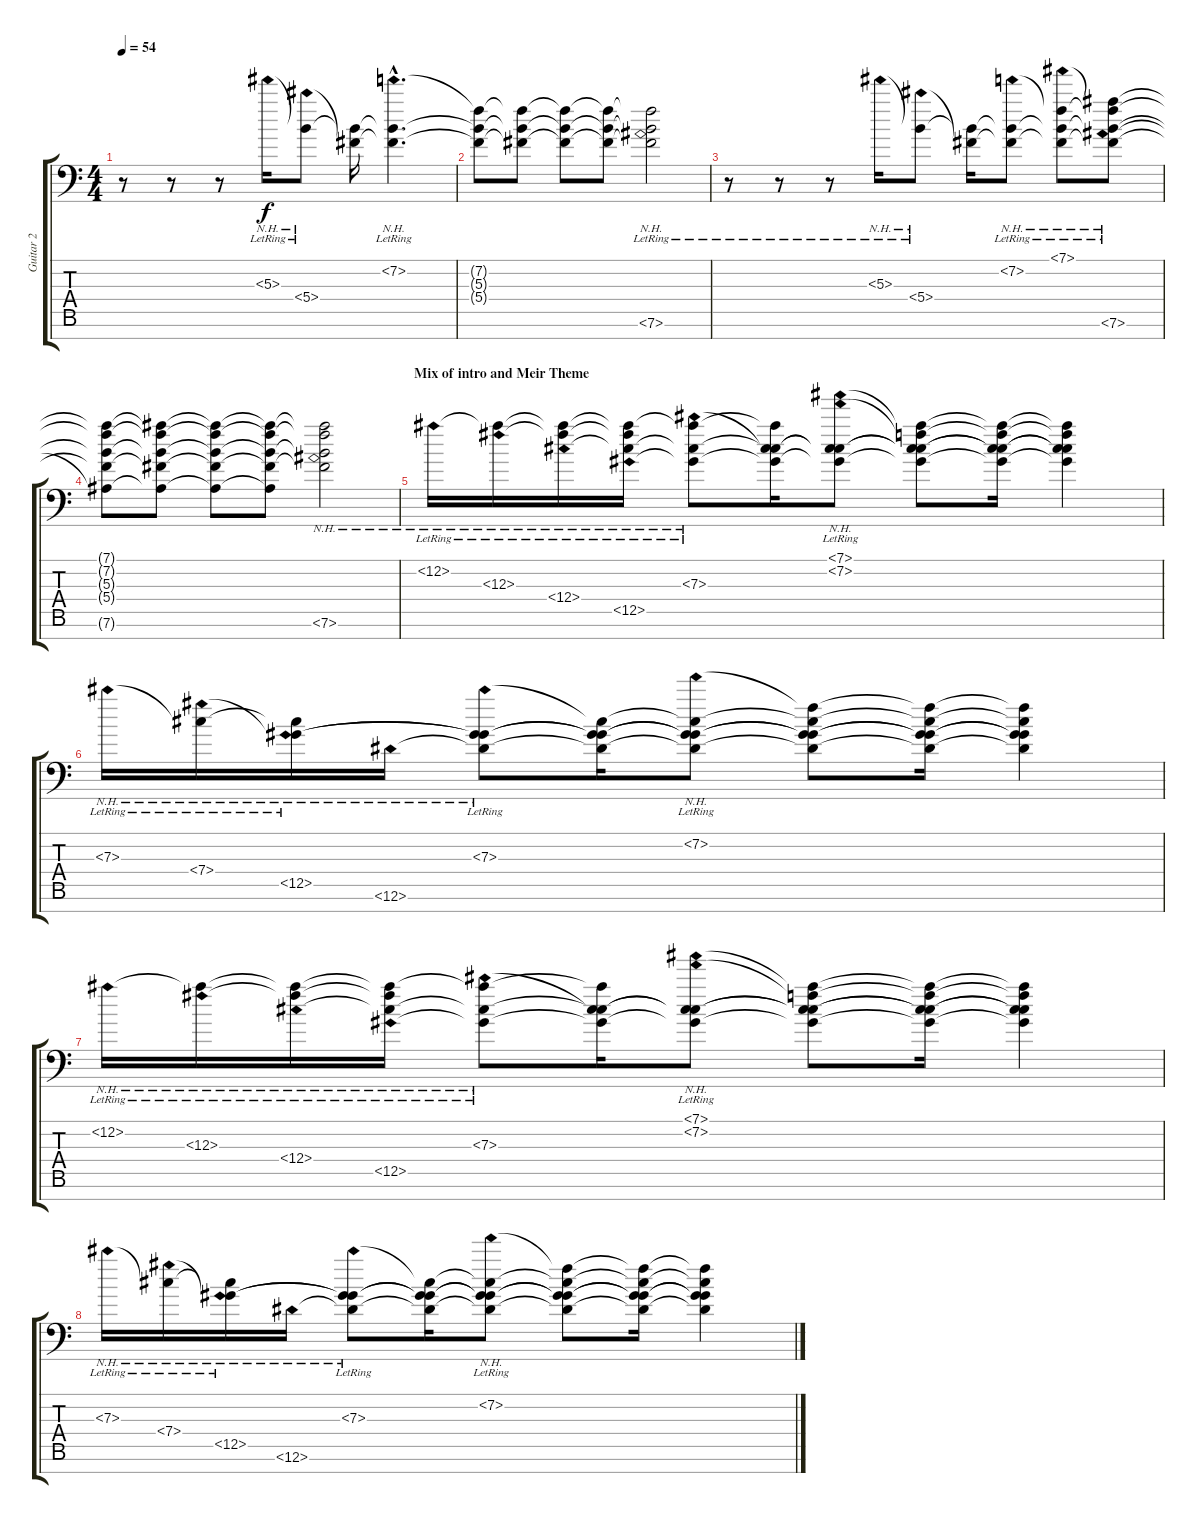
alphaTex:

\track ("Guitar 2" "Guitar 2") {instrument acousticguitarsteel}
\staff {score tabs}
\tuning (Eb4 Bb3 Gb3 Db3 Ab2 Eb2 Bb1) {hide}
\ts (4 4)
\tempo 54
\clef f4
\ks c
r.8{dy f} r.8 r.8 5.3{nh lr}.16 (5.3{t} 5.4{nh lr}).8 (5.3{t} 5.4{t}).16 (7.2{nh hac lr} 5.3{hac t} 5.4{hac t}).4{d} |
(7.2{t} 5.3{t} 5.4{t}).8 (7.2{t} 5.3{t} 5.4{t}).8 (7.2{t} 5.3{t} 5.4{t}).8 (7.2{t} 5.3{t} 5.4{t}).8 (7.2{t} 5.3{t} 5.4{t} 7.6{nh lr}).2 |
r.8 r.8 r.8 5.3{nh lr}.16 (5.3{t} 5.4{nh lr}).8 (5.3{t} 5.4{t}).16 (7.2{nh lr} 5.3{t} 5.4{t}).8 (7.1{nh lr} 7.2{t} 5.3{t} 5.4{t}).8 (7.1{t} 7.2{t} 5.3{t} 5.4{t} 7.6{nh lr}).8 |
(7.1{t} 7.2{t} 5.3{t} 5.4{t} 7.6{t}).8 (7.1{t} 7.2{t} 5.3{t} 5.4{t} 7.6{t}).8 (7.1{t} 7.2{t} 5.3{t} 5.4{t} 7.6{t}).8 (7.1{t} 7.2{t} 5.3{t} 5.4{t} 7.6{t}).8 (7.1{t} 7.2{t} 5.3{t} 5.4{t} 7.6{nh}).2 |
\section ("" "Mix of intro and Meir Theme")
12.2{nh lr}.16 (12.2{t} 12.3{nh lr}).16 (12.2{t} 12.3{t} 12.4{nh lr}).16 (12.2{t} 12.3{t} 12.4{t} 12.5{nh lr}).16 (12.2{t} 7.3{nh lr} 12.4{t} 12.5{t}).8 (12.2{t} 7.3{t} 12.4{t} 12.5{t}).16 (7.1{nh lr} 7.2{nh lr} 7.3{t} 12.4{t} 12.5{t}).8 (7.1{t} 7.2{t} 7.3{t} 12.4{t} 12.5{t}).8 (7.1{t} 7.2{t} 7.3{t} 12.4{t} 12.5{t}).16 (7.1{t} 7.2{t} 7.3{t} 12.4{t} 12.5{t}).4 |
7.3{nh lr}.16 (7.3{t} 7.4{nh lr}).16 (7.3{t} 7.4{t} 12.5{nh lr}).16 12.6{nh}.16 (7.3{nh lr} 7.4{t} 12.5{t} 12.6{t}).8 (7.3{t} 7.4{t} 12.5{t} 12.6{t}).16 (7.2{nh lr} 7.3{t} 7.4{t} 12.5{t} 12.6{t}).8 (7.2{t} 7.3{t} 7.4{t} 12.5{t} 12.6{t}).8 (7.2{t} 7.3{t} 7.4{t} 12.5{t} 12.6{t}).16 (7.2{t} 7.3{t} 7.4{t} 12.5{t} 12.6{t}).4 |
12.2{nh lr}.16 (12.2{t} 12.3{nh lr}).16 (12.2{t} 12.3{t} 12.4{nh lr}).16 (12.2{t} 12.3{t} 12.4{t} 12.5{nh lr}).16 (12.2{t} 7.3{nh lr} 12.4{t} 12.5{t}).8 (12.2{t} 7.3{t} 12.4{t} 12.5{t}).16 (7.1{nh lr} 7.2{nh lr} 7.3{t} 12.4{t} 12.5{t}).8 (7.1{t} 7.2{t} 7.3{t} 12.4{t} 12.5{t}).8 (7.1{t} 7.2{t} 7.3{t} 12.4{t} 12.5{t}).16 (7.1{t} 7.2{t} 7.3{t} 12.4{t} 12.5{t}).4 |
7.3{nh lr}.16 (7.3{t} 7.4{nh lr}).16 (7.3{t} 7.4{t} 12.5{nh lr}).16 12.6{nh}.16 (7.3{nh lr} 7.4{t} 12.5{t} 12.6{t}).8 (7.3{t} 7.4{t} 12.5{t} 12.6{t}).16 (7.2{nh lr} 7.3{t} 7.4{t} 12.5{t} 12.6{t}).8 (7.2{t} 7.3{t} 7.4{t} 12.5{t} 12.6{t}).8 (7.2{t} 7.3{t} 7.4{t} 12.5{t} 12.6{t}).16 (7.2{t} 7.3{t} 7.4{t} 12.5{t} 12.6{t}).4
